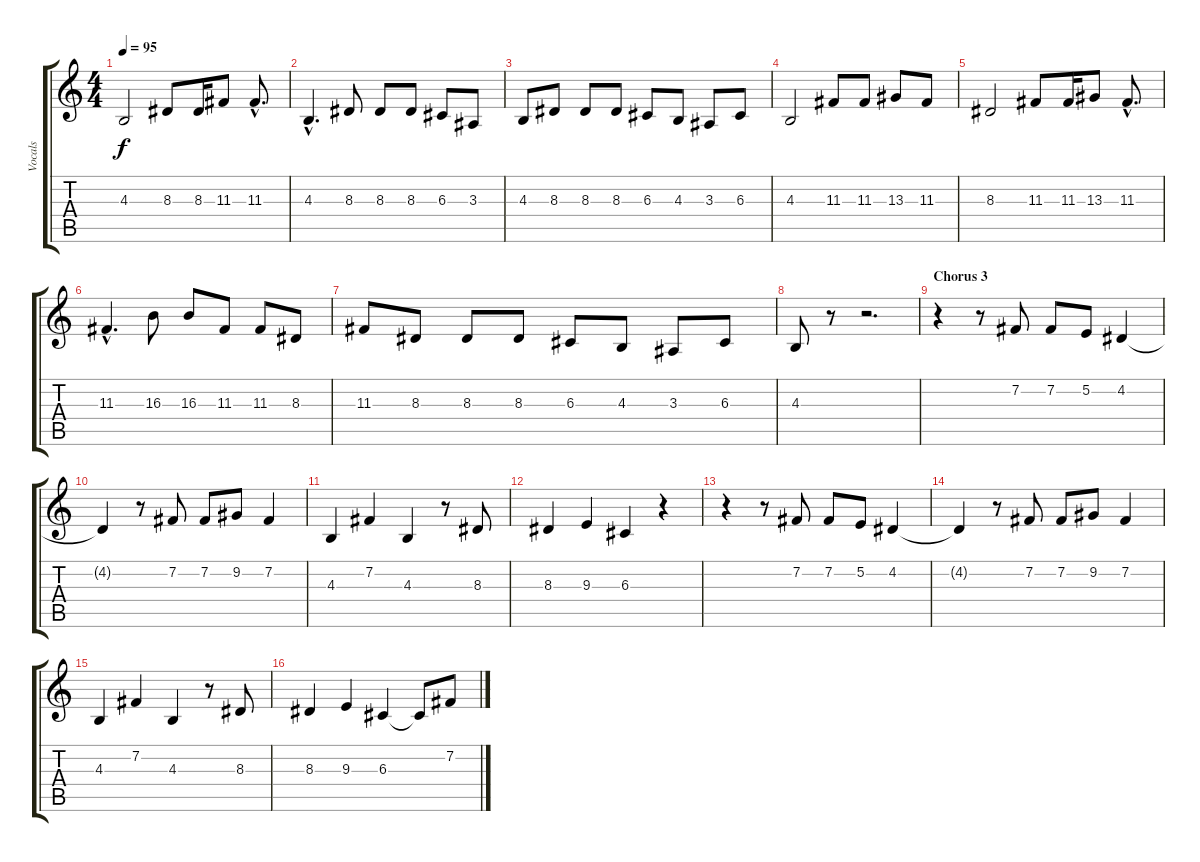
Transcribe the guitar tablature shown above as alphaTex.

\track ("Vocals" "Vocals") {instrument tenorsax}
\staff {score tabs}
\tuning (E4 B3 G3 D3 A2 E2) {hide}
\ts (4 4)
\tempo 95
\clef g2
\ks c
4.3.2{dy f} 8.3.8 8.3.16 11.3.8 11.3{hac}.8{d} |
4.3{hac}.4{d} 8.3.8 8.3.8 8.3.8 6.3.8 3.3.8 |
4.3.8 8.3.8 8.3.8 8.3.8 6.3.8 4.3.8 3.3.8 6.3.8 |
4.3.2 11.3.8 11.3.8 13.3.8 11.3.8 |
8.3.2 11.3.8 11.3.16 13.3.8 11.3{hac}.8{d} |
11.3{hac}.4{d} 16.3.8 16.3.8 11.3.8 11.3.8 8.3.8 |
11.3.8 8.3.8 8.3.8 8.3.8 6.3.8 4.3.8 3.3.8 6.3.8 |
4.3.8 r.8 r.2{d} |
\section ("" "Chorus 3")
r.4 r.8 7.2.8 7.2.8 5.2.8 4.2.4 |
4.2{t}.4 r.8 7.2.8 7.2.8 9.2.8 7.2.4 |
4.3.4 7.2.4 4.3.4 r.8 8.3.8 |
8.3.4 9.3.4 6.3.4 r.4 |
r.4 r.8 7.2.8 7.2.8 5.2.8 4.2.4 |
4.2{t}.4 r.8 7.2.8 7.2.8 9.2.8 7.2.4 |
4.3.4 7.2.4 4.3.4 r.8 8.3.8 |
8.3.4 9.3.4 6.3.4 6.3{t}.8 7.2.8
